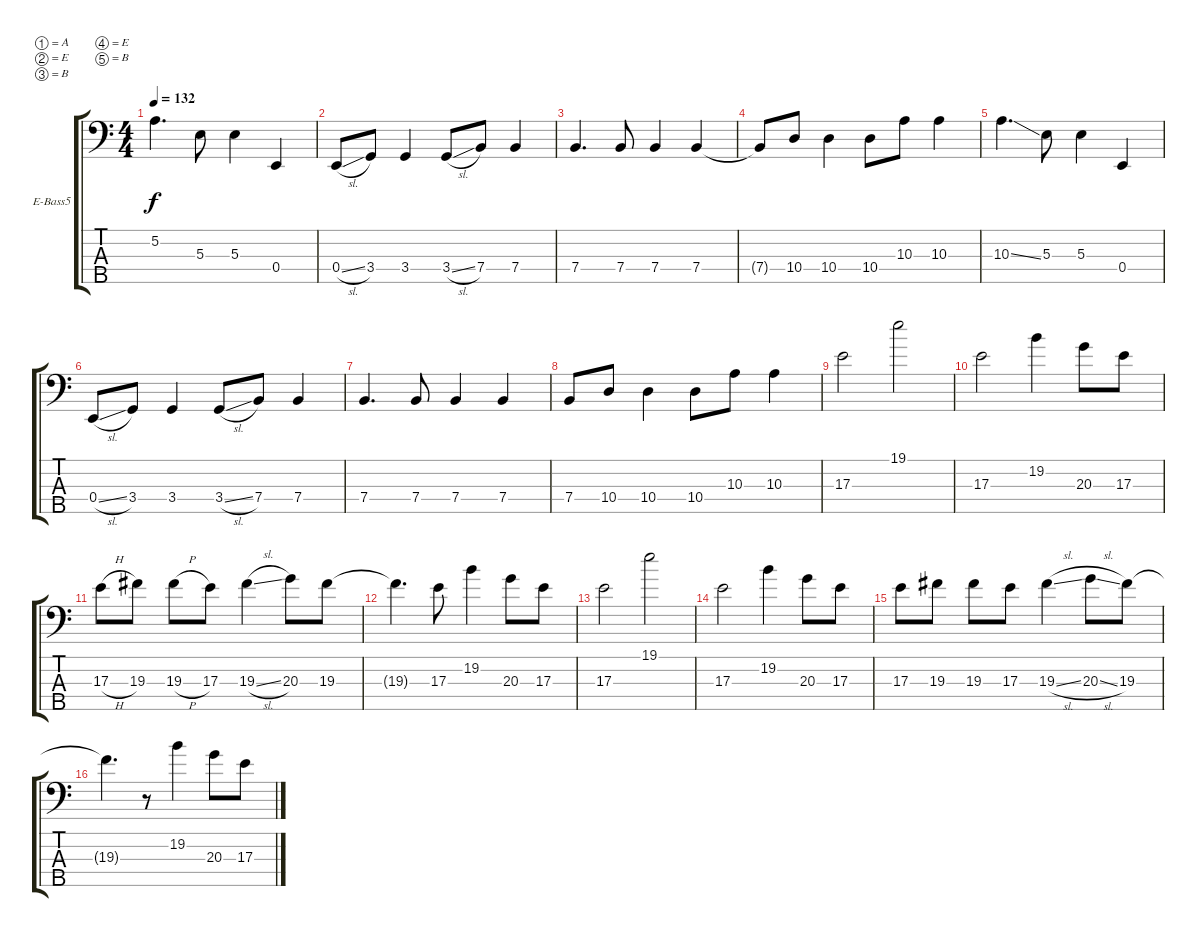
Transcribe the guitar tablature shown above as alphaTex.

\defaultSystemsLayout 4
\bracketExtendMode groupsimilarinstruments
\firstSystemTrackNameOrientation horizontal
\otherSystemsTrackNameOrientation horizontal
\track ("Jon Stockman" "E-Bass5") {instrument electricbassfinger}
\staff {score tabs}
\tuning (A2 E2 B1 E1 B0)
\ts (4 4)
\tempo 132
\clef f4
\ks c
5.2.4{d dy f} 5.3.8 5.3.4 0.4.4 |
0.4{sl}.8 3.4.8 3.4.4 3.4{sl}.8 7.4.8 7.4.4 |
7.4.4{d} 7.4.8 7.4.4 7.4.4 |
7.4{t}.8 10.4.8 10.4.4 10.4.8 10.3.8 10.3.4 |
10.3{ss}.4{d} 5.3.8 5.3.4 0.4.4 |
0.4{sl}.8 3.4.8 3.4.4 3.4{sl}.8 7.4.8 7.4.4 |
7.4.4{d} 7.4.8 7.4.4 7.4.4 |
7.4.8 10.4.8 10.4.4 10.4.8 10.3.8 10.3.4 |
17.3.2 19.1.2 |
17.3.2 19.2.4 20.3.8 17.3.8 |
17.3{h}.8 19.3.8 19.3{h}.8 17.3.8 19.3{sl}.4 20.3.8 19.3.8 |
19.3{t}.4{d} 17.3.8 19.2.4 20.3.8 17.3.8 |
17.3.2 19.1.2 |
17.3.2 19.2.4 20.3.8 17.3.8 |
17.3.8 19.3.8 19.3.8 17.3.8 19.3{sl}.4 20.3{sl}.8 19.3.8 |
19.3{t}.4{d} r.8 19.2.4 20.3.8 17.3.8
